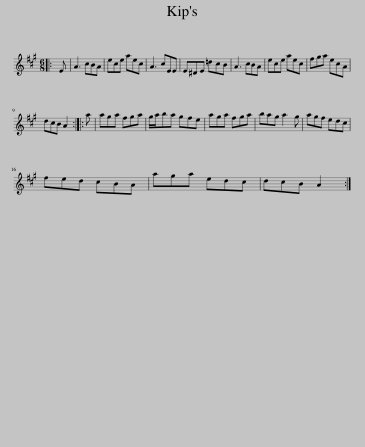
X:1
L:1/8
M:6/8
I:linebreak $
K:A
V:1 treble
V:1
|: E | A3 cBA | ece aec | A3 cEE | E^DE =dcB | %5
 A3 cBA | ece aec | fga ecA |$ dcB A2 :: a | %10
 aga fga | g/a/ba gfe | aga fga | bag a2 g | agf edc |$ %15
 fed cBA | aga edc | dcB A2 :| %18
